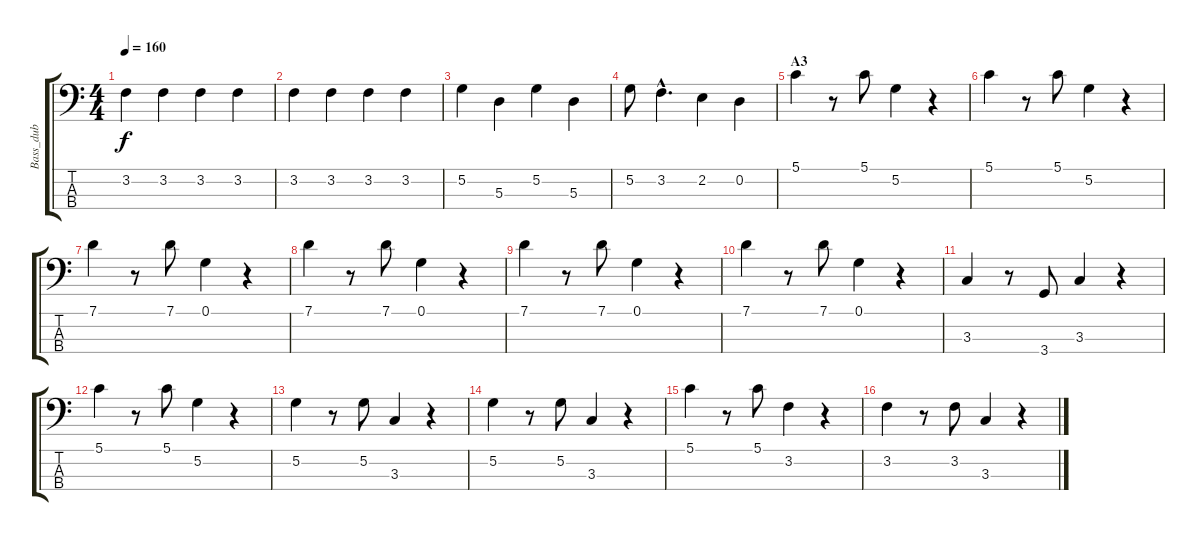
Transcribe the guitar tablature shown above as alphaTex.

\track ("Bass_dub" "Bass_dub") {instrument acousticbass}
\staff {score tabs}
\tuning (G2 D2 A1 E1) {hide}
\ts (4 4)
\tempo 160
\clef f4
\ks c
3.2.4{dy f} 3.2.4 3.2.4 3.2.4 |
3.2.4 3.2.4 3.2.4 3.2.4 |
5.2.4 5.3.4 5.2.4 5.3.4 |
5.2.8 3.2{hac}.4{d} 2.2.4 0.2.4 |
\section ("" "A3")
5.1.4 r.8 5.1.8 5.2.4 r.4 |
5.1.4 r.8 5.1.8 5.2.4 r.4 |
7.1.4 r.8 7.1.8 0.1.4 r.4 |
7.1.4 r.8 7.1.8 0.1.4 r.4 |
7.1.4 r.8 7.1.8 0.1.4 r.4 |
7.1.4 r.8 7.1.8 0.1.4 r.4 |
3.3.4 r.8 3.4.8 3.3.4 r.4 |
5.1.4 r.8 5.1.8 5.2.4 r.4 |
5.2.4 r.8 5.2.8 3.3.4 r.4 |
5.2.4 r.8 5.2.8 3.3.4 r.4 |
5.1.4 r.8 5.1.8 3.2.4 r.4 |
3.2.4 r.8 3.2.8 3.3.4 r.4
